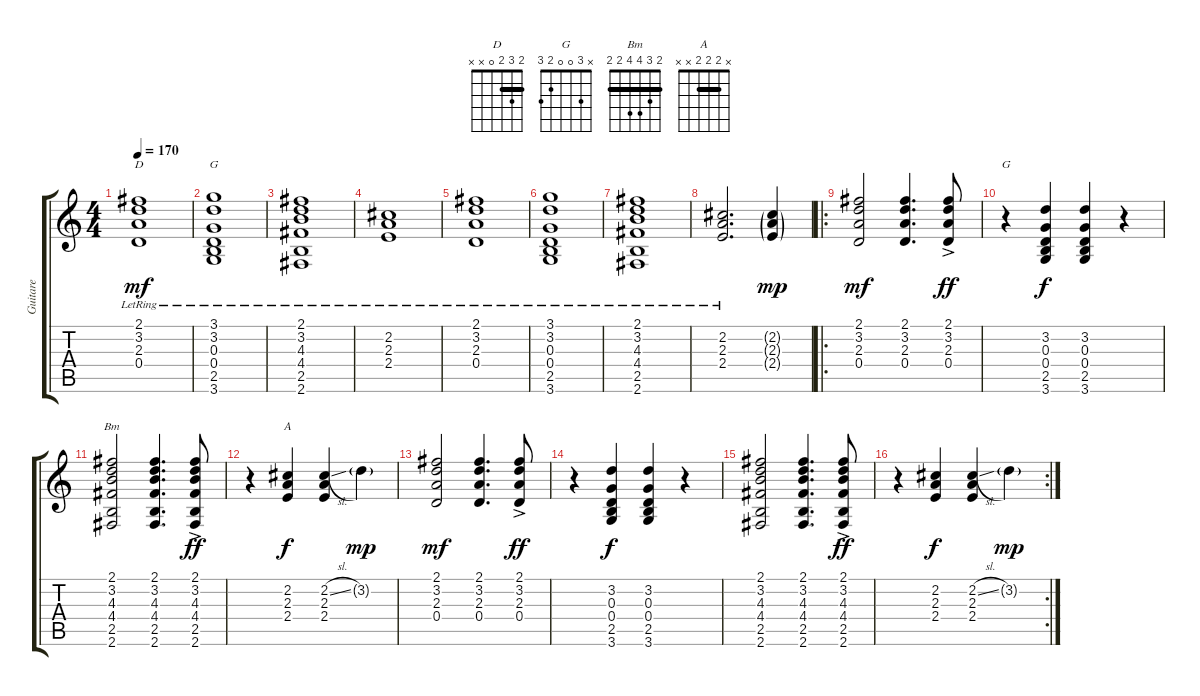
\track ("Guitare" "Guitare") {instrument acousticguitarsteel}
\staff {score tabs}
\tuning (E4 B3 G3 D3 A2 E2) {hide}
\chord ("D" 2 3 2 0 x x) {barre 2}
\chord ("G" 3 3 0 0 2 3) {barre 3}
\chord ("G" x 3 0 0 2 3)
\chord ("Bm" 2 3 4 4 2 2) {barre 2}
\chord ("A" x 2 2 2 x x) {barre 2}
\ts (4 4)
\tempo 170
\clef g2
\ks c
(2.1{lr} 3.2{lr} 2.3{lr} 0.4{lr}).1{ch "D" dy mf} |
(3.1{lr} 3.2{lr} 0.3{lr} 0.4{lr} 2.5{lr} 3.6{lr}).1{ch "G"} |
(2.1{lr} 3.2{lr} 4.3{lr} 4.4{lr} 2.5{lr} 2.6{lr}).1 |
(2.2{lr} 2.3{lr} 2.4{lr}).1 |
(2.1{lr} 3.2{lr} 2.3{lr} 0.4{lr}).1 |
(3.1{lr} 3.2{lr} 0.3{lr} 0.4{lr} 2.5{lr} 3.6{lr}).1 |
(2.1{lr} 3.2{lr} 4.3{lr} 4.4{lr} 2.5{lr} 2.6{lr}).1 |
(2.2{lr} 2.3{lr} 2.4{lr}).2{d} (2.2{g} 2.3{g} 2.4{g}).4{dy mp} |
\ro
(2.1 3.2 2.3 0.4).2{dy mf} (2.1 3.2 2.3 0.4).4{d} (2.1{ac} 3.2{ac} 2.3{ac} 0.4{ac}).8{dy ff} |
r.4{ch "G"} (3.2 0.3 0.4 2.5 3.6).4{dy f} (3.2 0.3 0.4 2.5 3.6).4 r.4 |
(2.1 3.2 4.3 4.4 2.5 2.6).2{ch "Bm"} (2.1 3.2 4.3 4.4 2.5 2.6).4{d} (2.1{ac} 3.2{ac} 4.3{ac} 4.4{ac} 2.5{ac} 2.6{ac}).8{dy ff} |
r.4 (2.2 2.3 2.4).4{ch "A" dy f} (2.2{sl} 2.3 2.4).4 3.2{g}.4{dy mp} |
(2.1 3.2 2.3 0.4).2{dy mf} (2.1 3.2 2.3 0.4).4{d} (2.1{ac} 3.2{ac} 2.3{ac} 0.4{ac}).8{dy ff} |
r.4 (3.2 0.3 0.4 2.5 3.6).4{dy f} (3.2 0.3 0.4 2.5 3.6).4 r.4 |
(2.1 3.2 4.3 4.4 2.5 2.6).2 (2.1 3.2 4.3 4.4 2.5 2.6).4{d} (2.1{ac} 3.2{ac} 4.3{ac} 4.4{ac} 2.5{ac} 2.6{ac}).8{dy ff} |
\rc 2
r.4 (2.2 2.3 2.4).4{dy f} (2.2{sl} 2.3 2.4).4 3.2{g}.4{dy mp}
